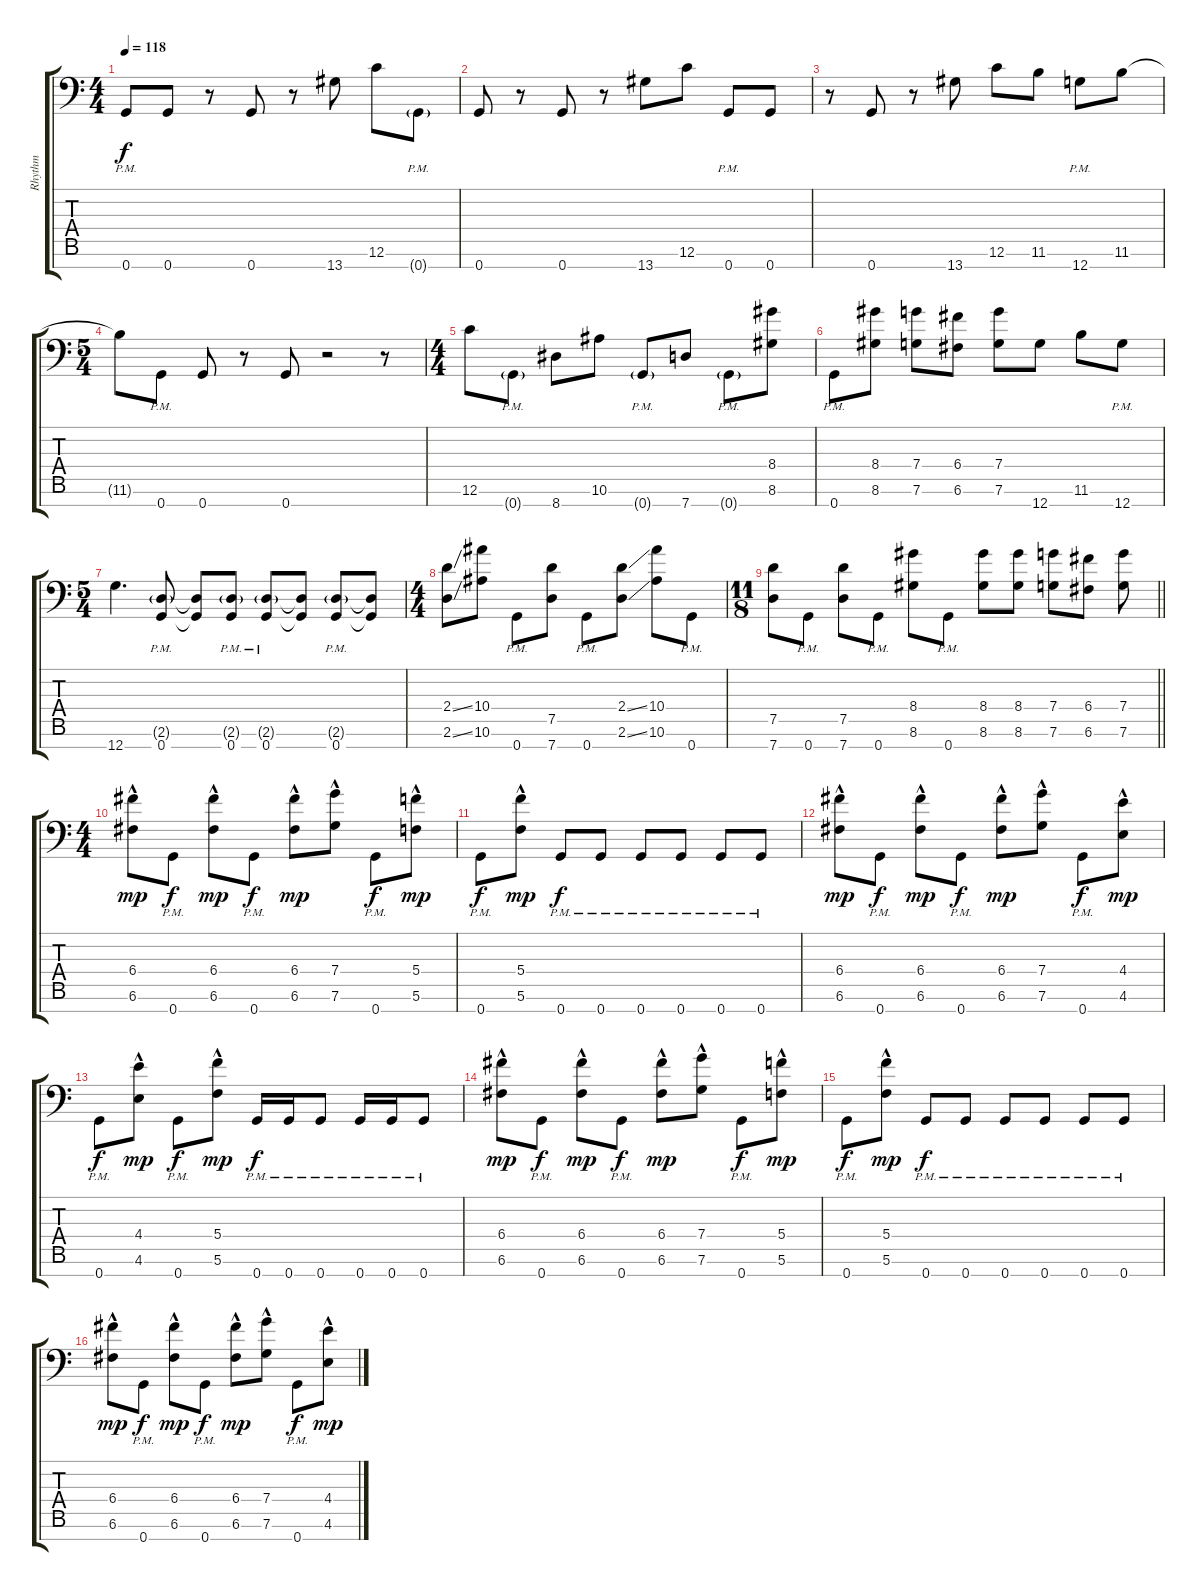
\track ("Rhythm" "Rhythm") {instrument distortionguitar}
\staff {score tabs}
\tuning (E4 C4 G3 C3 G2 C2 G1) {hide}
\ts (4 4)
\tempo 118
\clef f4
\ks c
0.7{pm}.8{dy f} 0.7.8 r.8 0.7.8 r.8 13.7.8 12.6.8 0.7{g pm}.8 |
0.7.8 r.8 0.7.8 r.8 13.7.8 12.6.8 0.7{pm}.8 0.7.8 |
r.8 0.7.8 r.8 13.7.8 12.6.8 11.6.8 12.7{pm}.8 11.6.8 |
\ts (5 4)
11.6{t}.8 0.7{pm}.8 0.7.8 r.8 0.7.8 r.2 r.8 |
\ts (4 4)
12.6.8 0.7{g pm}.8 8.7.8 10.6.8 0.7{g pm}.8 7.7.8 0.7{g pm}.8 (8.4 8.6).8 |
0.7{pm}.8 (8.4 8.6).8 (7.4 7.6).8 (6.4 6.6).8 (7.4 7.6).8 12.7.8 11.6.8 12.7{pm}.8 |
\ts (5 4)
12.7.4{d} (2.6{g pm} 0.7{pm}).8 (2.6{t} 0.7{t}).8 (2.6{g pm} 0.7{pm}).8 (2.6{g pm} 0.7{pm}).8 (2.6{t} 0.7{t}).8 (2.6{g pm} 0.7{pm}).8 (2.6{t} 0.7{t}).8 |
\ts (4 4)
(2.4{ss} 2.6{ss}).8 (10.4 10.6).8 0.7{pm}.8 (7.5 7.7).8 0.7{pm}.8 (2.4{ss} 2.6{ss}).8 (10.4 10.6).8 0.7{pm}.8 |
\ts (11 8)
\barLineRight lightlight
(7.5 7.7).8 0.7{pm}.8 (7.5 7.7).8 0.7{pm}.8 (8.4 8.6).8 0.7{pm}.8 (8.4 8.6).8 (8.4 8.6).8 (7.4 7.6).8 (6.4 6.6).8 (7.4 7.6).8 |
\ts (4 4)
(6.4{hac} 6.6{hac}).8{dy mp} 0.7{pm}.8{dy f} (6.4{hac} 6.6{hac}).8{dy mp} 0.7{pm}.8{dy f} (6.4{hac} 6.6{hac}).8{dy mp} (7.4{hac} 7.6{hac}).8 0.7{pm}.8{dy f} (5.4{hac} 5.6{hac}).8{dy mp} |
0.7{pm}.8{dy f} (5.4{hac} 5.6{hac}).8{dy mp} 0.7{pm}.8{dy f} 0.7{pm}.8 0.7{pm}.8 0.7{pm}.8 0.7{pm}.8 0.7{pm}.8 |
(6.4{hac} 6.6{hac}).8{dy mp} 0.7{pm}.8{dy f} (6.4{hac} 6.6{hac}).8{dy mp} 0.7{pm}.8{dy f} (6.4{hac} 6.6{hac}).8{dy mp} (7.4{hac} 7.6{hac}).8 0.7{pm}.8{dy f} (4.4{hac} 4.6{hac}).8{dy mp} |
0.7{pm}.8{dy f} (4.4{hac} 4.6{hac}).8{dy mp} 0.7{pm}.8{dy f} (5.4{hac} 5.6{hac}).8{dy mp} 0.7{pm}.16{dy f} 0.7{pm}.16 0.7{pm}.8 0.7{pm}.16 0.7{pm}.16 0.7{pm}.8 |
(6.4{hac} 6.6{hac}).8{dy mp} 0.7{pm}.8{dy f} (6.4{hac} 6.6{hac}).8{dy mp} 0.7{pm}.8{dy f} (6.4{hac} 6.6{hac}).8{dy mp} (7.4{hac} 7.6{hac}).8 0.7{pm}.8{dy f} (5.4{hac} 5.6{hac}).8{dy mp} |
0.7{pm}.8{dy f} (5.4{hac} 5.6{hac}).8{dy mp} 0.7{pm}.8{dy f} 0.7{pm}.8 0.7{pm}.8 0.7{pm}.8 0.7{pm}.8 0.7{pm}.8 |
(6.4{hac} 6.6{hac}).8{dy mp} 0.7{pm}.8{dy f} (6.4{hac} 6.6{hac}).8{dy mp} 0.7{pm}.8{dy f} (6.4{hac} 6.6{hac}).8{dy mp} (7.4{hac} 7.6{hac}).8 0.7{pm}.8{dy f} (4.4{hac} 4.6{hac}).8{dy mp}
